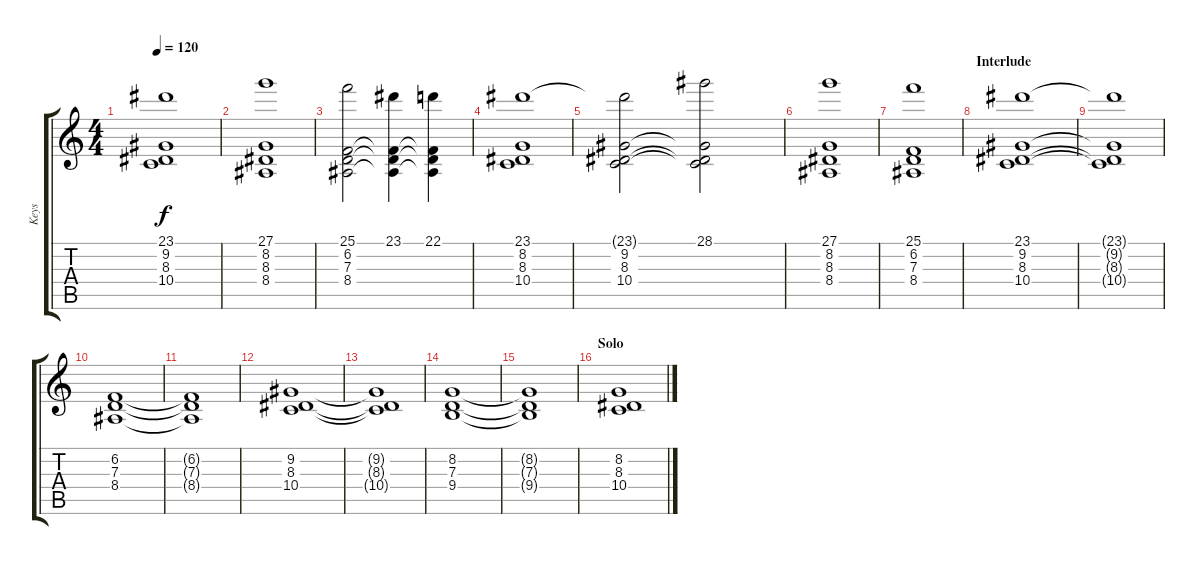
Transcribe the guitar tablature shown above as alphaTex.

\track ("Keys" "Keys") {instrument stringensemble1}
\staff {score tabs}
\tuning (E4 B3 G3 D3 A2 C2) {hide}
\ts (4 4)
\tempo 120
\clef g2
\ks c
(23.1 9.2 8.3 10.4).1{dy f} |
(27.1 8.2 8.3 8.4).1 |
(25.1 6.2 7.3 8.4).2 (23.1 6.2{t} 7.3{t} 8.4{t}).4 (22.1 6.2{t} 7.3{t} 8.4{t}).4 |
(23.1 8.2 8.3 10.4).1 |
(23.1{t} 9.2 8.3 10.4).2 (28.1 9.2{t} 8.3{t} 10.4{t}).2 |
(27.1 8.2 8.3 8.4).1 |
(25.1 6.2 7.3 8.4).1 |
\section ("" "Interlude")
(23.1 9.2 8.3 10.4).1 |
(23.1{t} 9.2{t} 8.3{t} 10.4{t}).1 |
(6.2 7.3 8.4).1 |
(6.2{t} 7.3{t} 8.4{t}).1 |
(9.2 8.3 10.4).1 |
(9.2{t} 8.3{t} 10.4{t}).1 |
(8.2 7.3 9.4).1 |
(8.2{t} 7.3{t} 9.4{t}).1 |
\section ("" "Solo")
(8.2 8.3 10.4).1
